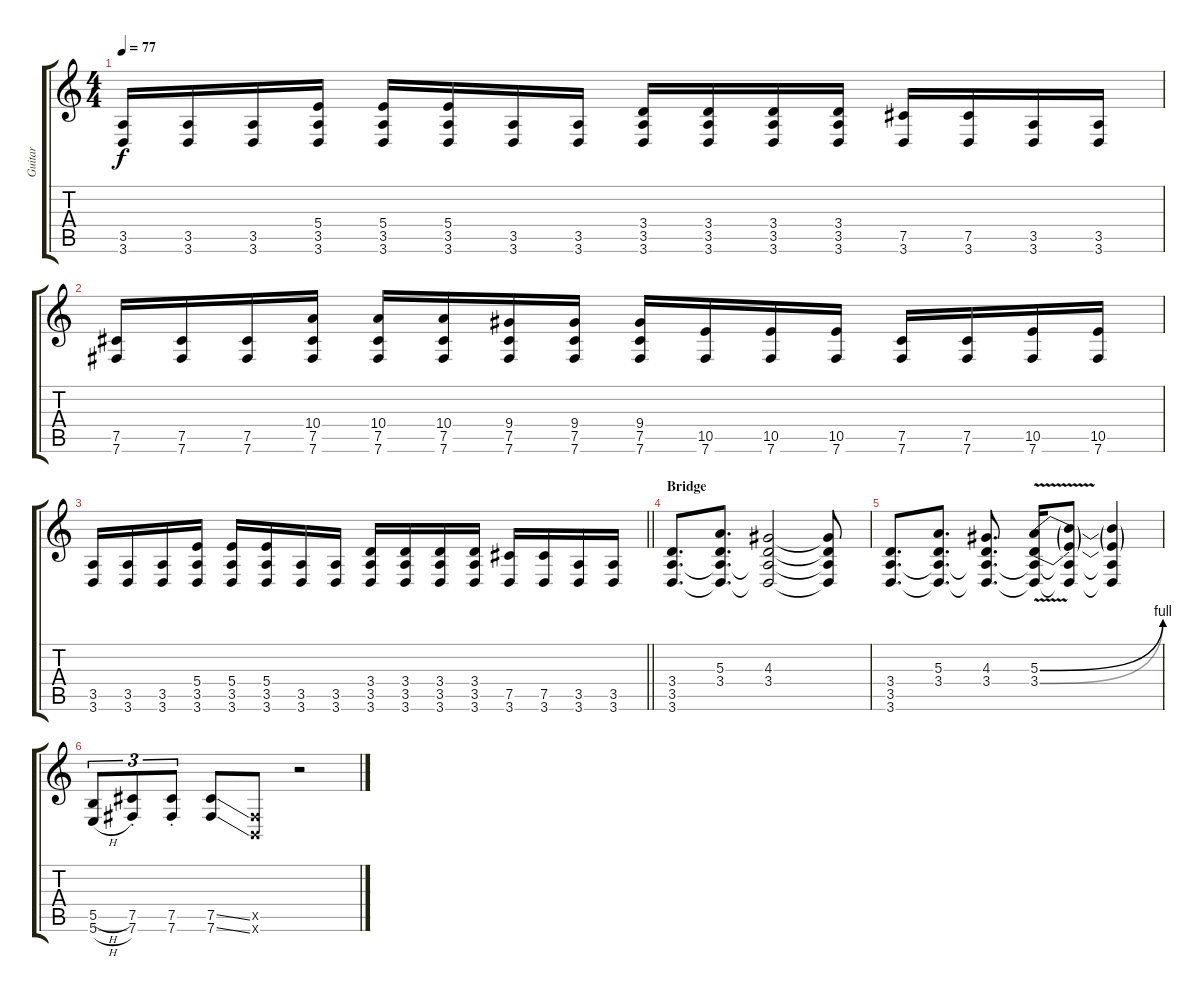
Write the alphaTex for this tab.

\track ("Guitar" "Guitar") {instrument distortionguitar}
\staff {score tabs}
\tuning (Db4 Ab3 E3 B2 Gb2 B1) {hide}
\ts (4 4)
\tempo 77
\clef g2
\ks c
(3.5 3.6).16{dy f} (3.5 3.6).16 (3.5 3.6).16 (5.4 3.5 3.6).16 (5.4 3.5 3.6).16 (5.4 3.5 3.6).16 (3.5 3.6).16 (3.5 3.6).16 (3.4 3.5 3.6).16 (3.4 3.5 3.6).16 (3.4 3.5 3.6).16 (3.4 3.5 3.6).16 (7.5 3.6).16 (7.5 3.6).16 (3.5 3.6).16 (3.5 3.6).16 |
(7.5 7.6).16 (7.5 7.6).16 (7.5 7.6).16 (10.4 7.5 7.6).16 (10.4 7.5 7.6).16 (10.4 7.5 7.6).16 (9.4 7.5 7.6).16 (9.4 7.5 7.6).16 (9.4 7.5 7.6).16 (10.5 7.6).16 (10.5 7.6).16 (10.5 7.6).16 (7.5 7.6).16 (7.5 7.6).16 (10.5 7.6).16 (10.5 7.6).16 |
\barLineRight lightlight
(3.5 3.6).16 (3.5 3.6).16 (3.5 3.6).16 (5.4 3.5 3.6).16 (5.4 3.5 3.6).16 (5.4 3.5 3.6).16 (3.5 3.6).16 (3.5 3.6).16 (3.4 3.5 3.6).16 (3.4 3.5 3.6).16 (3.4 3.5 3.6).16 (3.4 3.5 3.6).16 (7.5 3.6).16 (7.5 3.6).16 (3.5 3.6).16 (3.5 3.6).16 |
\section ("" "Bridge")
(3.4 3.5 3.6).8{d} (5.3 3.4 3.5{t} 3.6{t}).8{d} (4.3 3.4 3.5{t} 3.6{t}).2 (4.3{t} 3.4{t} 3.5{t} 3.6{t}).8 |
(3.4 3.5 3.6).8{d} (5.3 3.4 3.5{t} 3.6{t}).8{d} (4.3 3.4 3.5{t} 3.6{t}).8{d} (5.3{be (bend 0 0 60 4) v} 3.4{be (bend 0 0 60 4)} 3.5{t} 3.6{t}).16 (5.3{t} 3.4{t} 3.5{t} 3.6{t}).8 (5.3{t} 3.4{t} 3.5{t} 3.6{t}).4 |
(5.5{h} 5.6{h}).8{tu (3 2)} (7.5{st} 7.6{st}).8{tu (3 2)} (7.5{st} 7.6{st}).8{tu (3 2)} (7.5{ss} 7.6{ss}).8 (0.5{x} 0.6{x}).8 r.2
